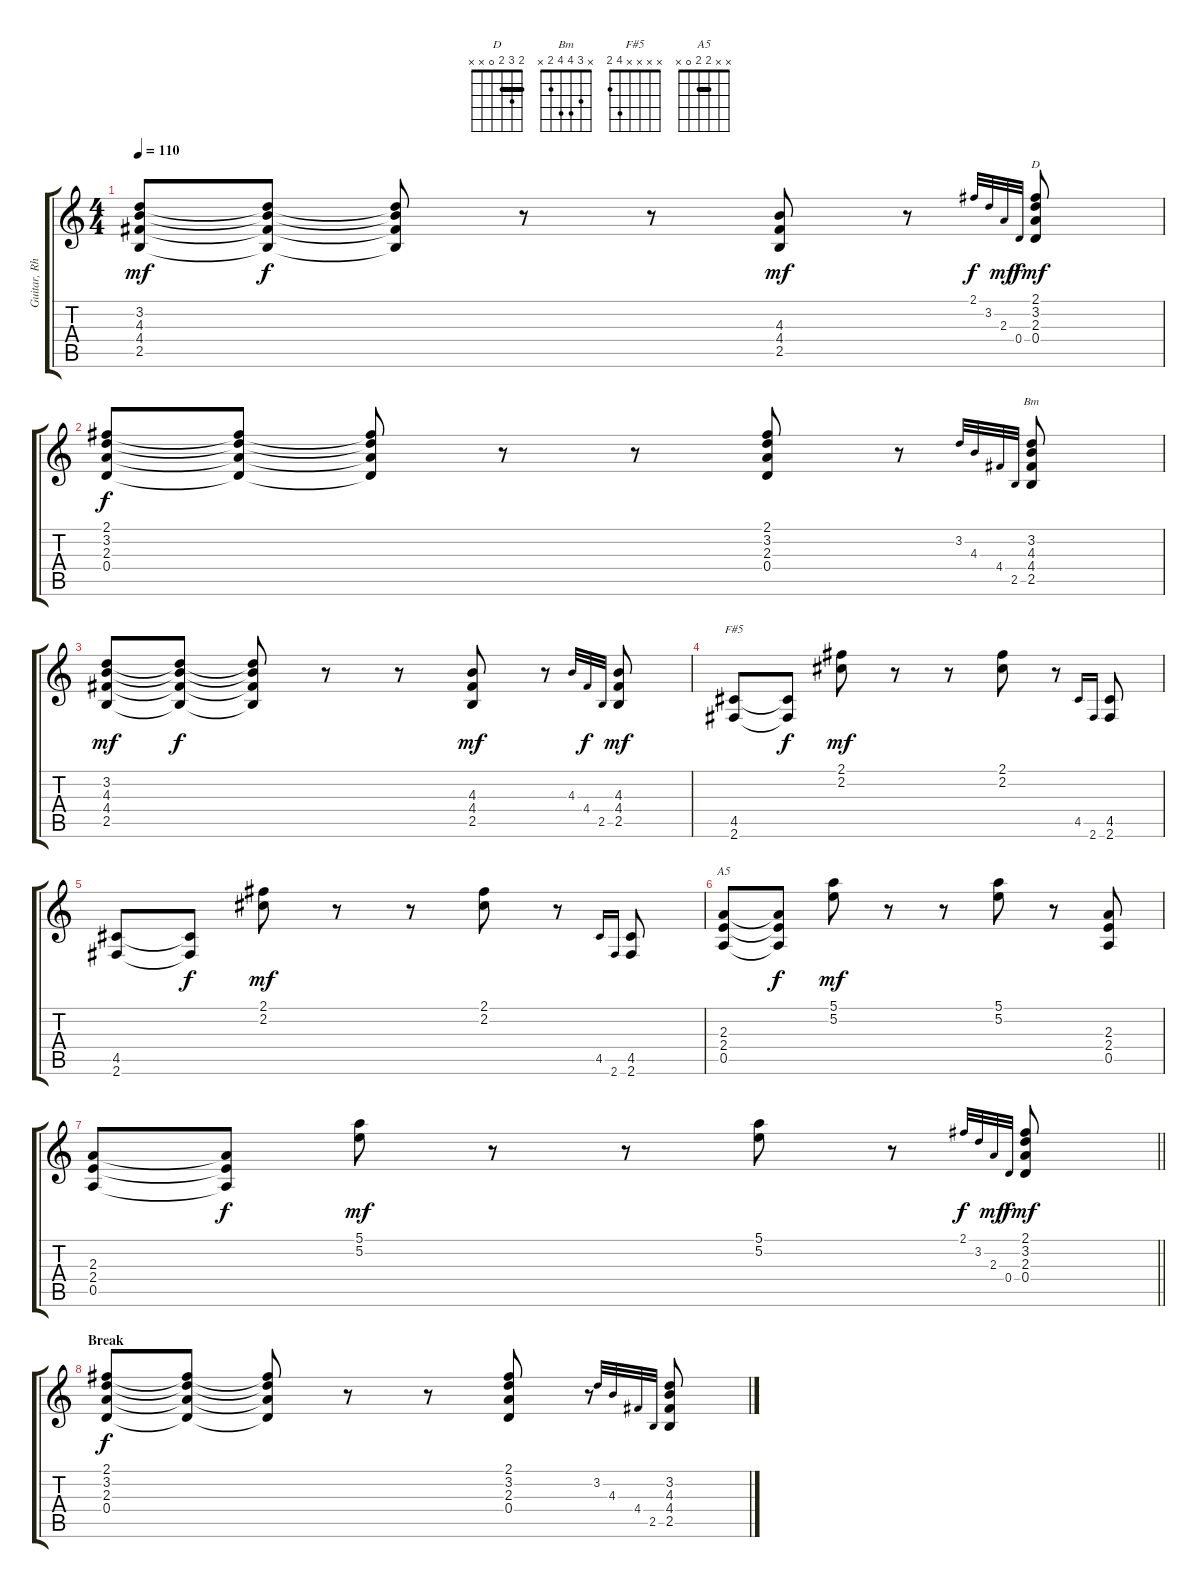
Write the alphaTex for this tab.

\track ("Guitar, Rhythm Alt" "Guitar, Rh") {mute instrument electricguitarclean}
\staff {score tabs}
\tuning (E4 B3 G3 D3 A2 E2) {hide}
\chord ("D" 2 3 2 0 x x) {barre 2}
\chord ("Bm" x 3 4 4 2 x)
\chord ("F#5" x x x x 4 2)
\chord ("A5" x x 2 2 0 x) {barre 2}
\ts (4 4)
\tempo 110
\clef g2
\ks c
(3.2 4.3 4.4 2.5).8{dy mf} (3.2{t} 4.3{t} 4.4{t} 2.5{t}).8{dy f} (3.2{t} 4.3{t} 4.4{t} 2.5{t}).8 r.8 r.8 (4.3 4.4 2.5).8{dy mf} r.8 2.1.32{gr onbeat dy f} 3.2.32{gr onbeat} 2.3.32{gr onbeat dy mf} 0.4.32{gr onbeat dy f} (2.1 3.2 2.3 0.4).8{ch "D" dy mf} |
(2.1 3.2 2.3 0.4).8{dy f} (2.1{t} 3.2{t} 2.3{t} 0.4{t}).8 (2.1{t} 3.2{t} 2.3{t} 0.4{t}).8 r.8 r.8 (2.1 3.2 2.3 0.4).8 r.8 3.2.32{gr onbeat} 4.3.32{gr onbeat} 4.4.32{gr onbeat} 2.5.32{gr onbeat} (3.2 4.3 4.4 2.5).8{ch "Bm"} |
(3.2 4.3 4.4 2.5).8{dy mf} (3.2{t} 4.3{t} 4.4{t} 2.5{t}).8{dy f} (3.2{t} 4.3{t} 4.4{t} 2.5{t}).8 r.8 r.8 (4.3 4.4 2.5).8{dy mf} r.8 4.3.32{gr onbeat} 4.4.32{gr onbeat dy f} 2.5.32{gr onbeat} (4.3 4.4 2.5).8{dy mf} |
(4.5 2.6).8{ch "F#5"} (4.5{t} 2.6{t}).8{dy f} (2.1 2.2).8{dy mf} r.8 r.8 (2.1 2.2).8 r.8 4.5.16{gr onbeat} 2.6.16{gr onbeat} (4.5 2.6).8 |
(4.5 2.6).8 (4.5{t} 2.6{t}).8{dy f} (2.1 2.2).8{dy mf} r.8 r.8 (2.1 2.2).8 r.8 4.5.16{gr onbeat} 2.6.16{gr onbeat} (4.5 2.6).8 |
(2.3 2.4 0.5).8{ch "A5"} (2.3{t} 2.4{t} 0.5{t}).8{dy f} (5.1 5.2).8{dy mf} r.8 r.8 (5.1 5.2).8 r.8 (2.3 2.4 0.5).8 |
\barLineRight lightlight
(2.3 2.4 0.5).8 (2.3{t} 2.4{t} 0.5{t}).8{dy f} (5.1 5.2).8{dy mf} r.8 r.8 (5.1 5.2).8 r.8 2.1.32{gr onbeat dy f} 3.2.32{gr onbeat} 2.3.32{gr onbeat dy mf} 0.4.32{gr onbeat dy f} (2.1 3.2 2.3 0.4).8{dy mf} |
\section ("" "Break")
(2.1 3.2 2.3 0.4).8{dy f} (2.1{t} 3.2{t} 2.3{t} 0.4{t}).8 (2.1{t} 3.2{t} 2.3{t} 0.4{t}).8 r.8 r.8 (2.1 3.2 2.3 0.4).8 r.8 3.2.32{gr onbeat} 4.3.32{gr onbeat} 4.4.32{gr onbeat} 2.5.32{gr onbeat} (3.2 4.3 4.4 2.5).8
